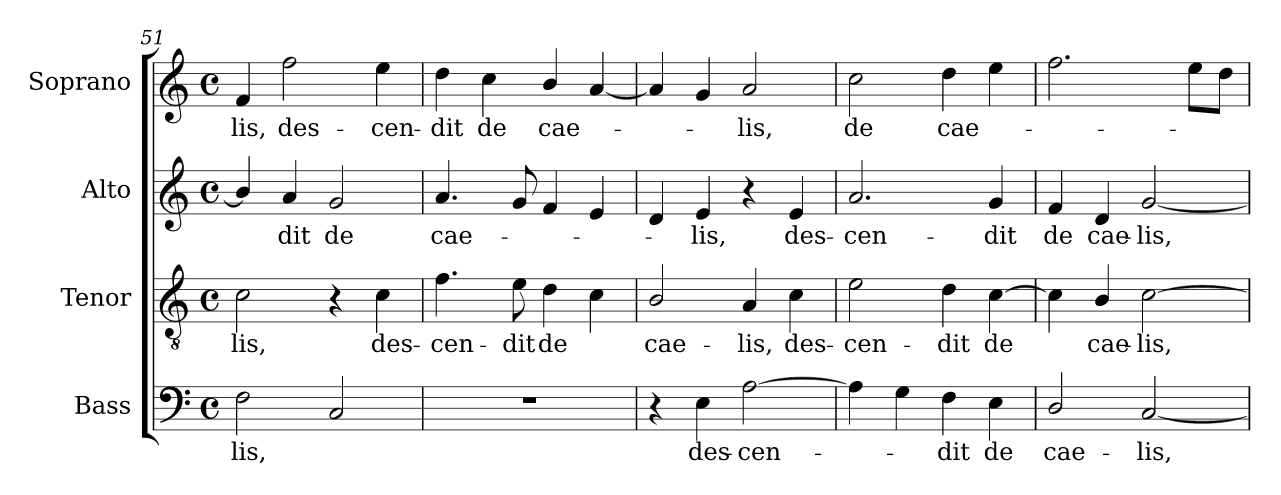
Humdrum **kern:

**kern	**text	**kern	**text	**kern	**text	**kern	**text
*part4	*part4	*part3	*part3	*part2	*part2	*part1	*part1
*staff4	*staff4	*staff3	*staff3	*staff2	*staff2	*staff1	*staff1
*I"Bass	*	*I"Tenor	*	*I"Alto	*	*I"Soprano	*
*I'B.	*	*I'T.	*	*I'A.	*	*I'S.	*
!!LO:LB:g=z
*clefF4	*	*clefGv2	*	*clefG2	*	*clefG2	*
*	*	*ITrd7c12	*	*	*	*	*
*k[]	*	*k[]	*	*k[]	*	*k[]	*
*C:	*	*C:	*	*C:	*	*C:	*
*M4/4	*	*M4/4	*	*M4/4	*	*M4/4	*
*met(c)	*	*met(c)	*	*met(c)	*	*met(c)	*
=51	=51	=51	=51	=51	=51	=51	=51
!	!LO:LY:b:color=#000000	!	!	!	!	!	!
!	!	!	!LO:LY:b:color=#000000	!	!	!	!
!	!	!	!	!	!	!	!LO:LY:b:color=#000000
2Fi\	-lis,	2Ci\	-lis,	4b-i/]	.	4fi/	-lis,
!	!	!	!	!	!LO:LY:b:color=#000000	!	!
!	!	!	!	!	!	!	!LO:LY:b:color=#000000
.	.	.	.	4ai/	-dit	2ffi\	des-
!	!	!	!	!	!LO:LY:b:color=#000000	!	!
2Ci/	.	4r	.	2gi/	de	.	.
!	!	!	!LO:LY:b:color=#000000	!	!	!	!
!	!	!	!	!	!	!	!LO:LY:b:color=#000000
.	.	4Ci\	des-	.	.	4eei\	-cen-
=52	=52	=52	=52	=52	=52	=52	=52
!	!	!	!LO:LY:b:color=#000000	!	!	!	!
!	!	!	!	!	!LO:LY:b:color=#000000	!	!
!	!	!	!	!	!	!	!LO:LY:b:color=#000000
1r	.	4.Fi\	-cen-	4.ai/	cae-	4ddi\	-dit
!	!	!	!	!	!	!	!LO:LY:b:color=#000000
.	.	.	.	.	.	4cci\	de
!	!	!	!LO:LY:b:color=#000000	!	!	!	!
.	.	8Ei\	-dit	8gi/	.	.	.
!	!	!	!LO:LY:b:color=#000000	!	!	!	!
!	!	!	!	!	!	!	!LO:LY:b:color=#000000
.	.	4Di\	de	4fi/	.	4bi/	cae-
.	.	4Ci\	.	4ei/	.	[4ai/	.
=53	=53	=53	=53	=53	=53	=53	=53
!	!	!	!LO:LY:b:color=#000000	!	!	!	!
4r	.	2BBi/	cae-	4di/	.	4ai/]	.
!	!LO:LY:b:color=#000000	!	!	!	!	!	!
!	!	!	!	!	!LO:LY:b:color=#000000	!	!
4Ei\	des-	.	.	4ei/	-lis,	4gi/	.
!	!LO:LY:b:color=#000000	!	!	!	!	!	!
!	!	!	!LO:LY:b:color=#000000	!	!	!	!
!	!	!	!	!	!	!	!LO:LY:b:color=#000000
[2Ai\	-cen-	4AAi/	-lis,	4r	.	2ai/	-lis,
!	!	!	!LO:LY:b:color=#000000	!	!	!	!
!	!	!	!	!	!LO:LY:b:color=#000000	!	!
.	.	4Ci\	des-	4ei/	des-	.	.
=54	=54	=54	=54	=54	=54	=54	=54
!	!	!	!LO:LY:b:color=#000000	!	!	!	!
!	!	!	!	!	!LO:LY:b:color=#000000	!	!
!	!	!	!	!	!	!	!LO:LY:b:color=#000000
4Ai\]	.	2Ei\	-cen-	2.ai/	-cen-	2cci\	de
4Gi\	.	.	.	.	.	.	.
!	!LO:LY:b:color=#000000	!	!	!	!	!	!
!	!	!	!LO:LY:b:color=#000000	!	!	!	!
!	!	!	!	!	!	!	!LO:LY:b:color=#000000
4Fi\	-dit	4Di\	-dit	.	.	4ddi\	cae-
!	!LO:LY:b:color=#000000	!	!	!	!	!	!
!	!	!	!LO:LY:b:color=#000000	!	!	!	!
!	!	!	!	!	!LO:LY:b:color=#000000	!	!
4Ei\	de	[4Ci\	de	4gi/	-dit	4eei\	.
=55	=55	=55	=55	=55	=55	=55	=55
!	!LO:LY:b:color=#000000	!	!	!	!	!	!
!	!	!	!	!	!LO:LY:b:color=#000000	!	!
2Di/	cae-	4Ci\]	.	4fi/	de	2.ffi\	.
!	!	!	!LO:LY:b:color=#000000	!	!	!	!
!	!	!	!	!	!LO:LY:b:color=#000000	!	!
.	.	4BBi/	cae-	4di/	cae-	.	.
!	!LO:LY:b:color=#000000	!	!	!	!	!	!
!	!	!	!LO:LY:b:color=#000000	!	!	!	!
!	!	!	!	!	!LO:LY:b:color=#000000	!	!
[2Ci/	-lis,	[2Ci\	-lis,	[2gi/	-lis,	.	.
.	.	.	.	.	.	8eei\L	.
.	.	.	.	.	.	8ddi\J	.
=	=	=	=	=	=	=	=
*-	*-	*-	*-	*-	*-	*-	*-
